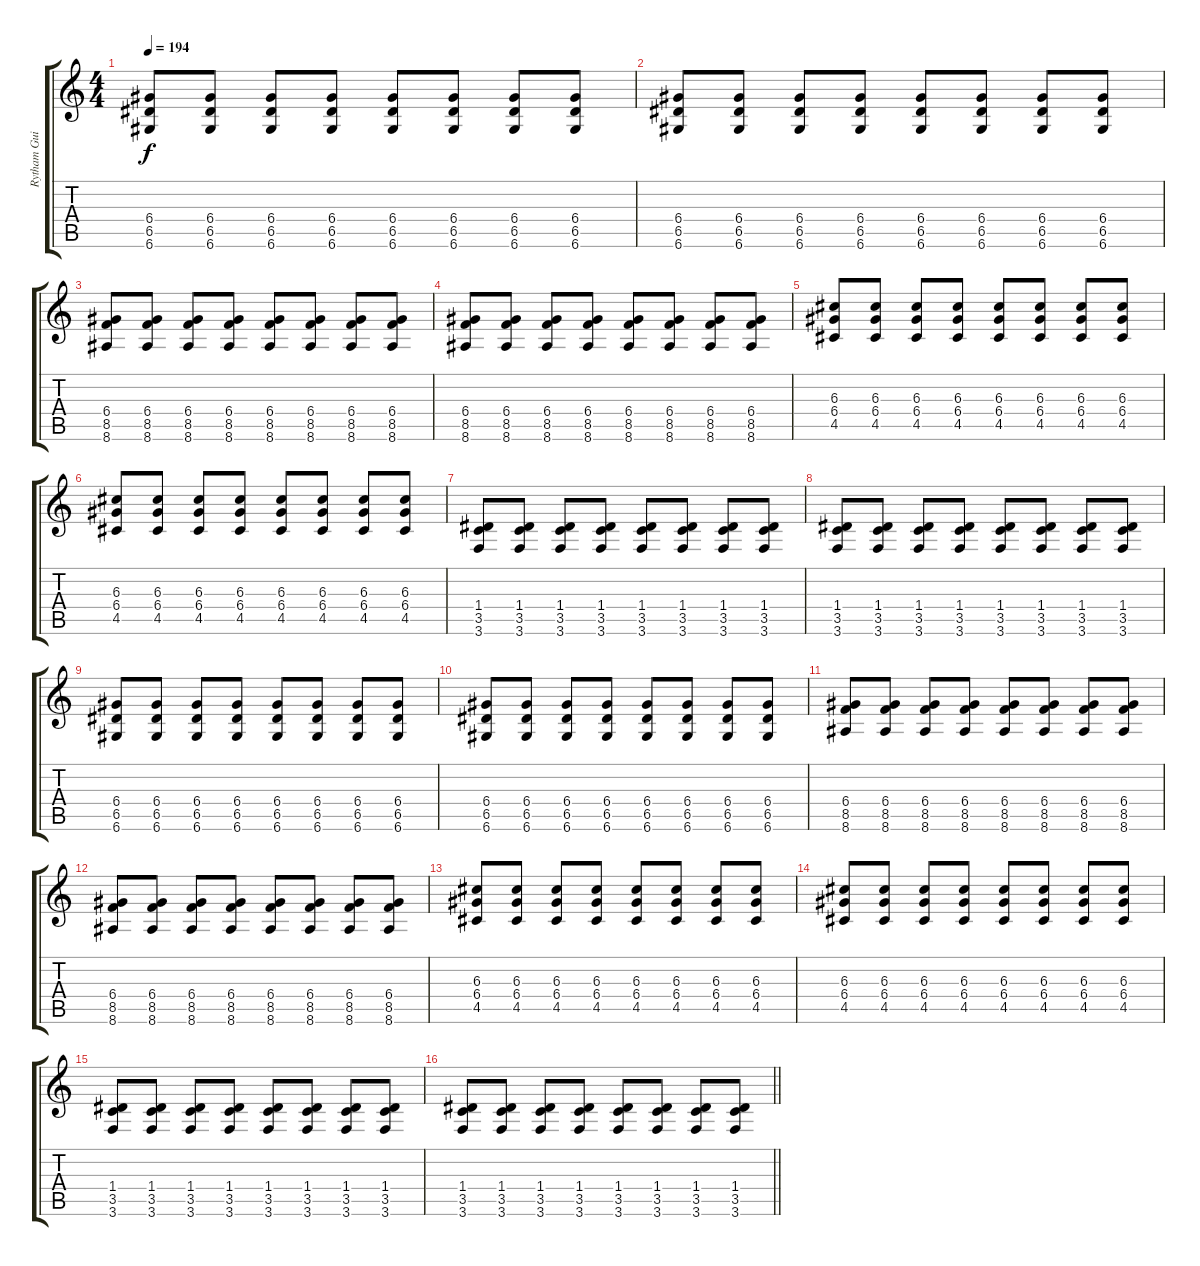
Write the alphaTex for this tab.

\track ("Rytham Guitar" "Rytham Gui") {instrument distortionguitar}
\staff {score tabs}
\tuning (E4 B3 G3 D3 A2 D2) {hide}
\ts (4 4)
\tempo 194
\clef g2
\ks c
(6.4 6.5 6.6).8{dy f} (6.4 6.5 6.6).8 (6.4 6.5 6.6).8 (6.4 6.5 6.6).8 (6.4 6.5 6.6).8 (6.4 6.5 6.6).8 (6.4 6.5 6.6).8 (6.4 6.5 6.6).8 |
(6.4 6.5 6.6).8 (6.4 6.5 6.6).8 (6.4 6.5 6.6).8 (6.4 6.5 6.6).8 (6.4 6.5 6.6).8 (6.4 6.5 6.6).8 (6.4 6.5 6.6).8 (6.4 6.5 6.6).8 |
(6.4 8.5 8.6).8 (6.4 8.5 8.6).8 (6.4 8.5 8.6).8 (6.4 8.5 8.6).8 (6.4 8.5 8.6).8 (6.4 8.5 8.6).8 (6.4 8.5 8.6).8 (6.4 8.5 8.6).8 |
(6.4 8.5 8.6).8 (6.4 8.5 8.6).8 (6.4 8.5 8.6).8 (6.4 8.5 8.6).8 (6.4 8.5 8.6).8 (6.4 8.5 8.6).8 (6.4 8.5 8.6).8 (6.4 8.5 8.6).8 |
(6.3 6.4 4.5).8 (6.3 6.4 4.5).8 (6.3 6.4 4.5).8 (6.3 6.4 4.5).8 (6.3 6.4 4.5).8 (6.3 6.4 4.5).8 (6.3 6.4 4.5).8 (6.3 6.4 4.5).8 |
(6.3 6.4 4.5).8 (6.3 6.4 4.5).8 (6.3 6.4 4.5).8 (6.3 6.4 4.5).8 (6.3 6.4 4.5).8 (6.3 6.4 4.5).8 (6.3 6.4 4.5).8 (6.3 6.4 4.5).8 |
(1.4 3.5 3.6).8 (1.4 3.5 3.6).8 (1.4 3.5 3.6).8 (1.4 3.5 3.6).8 (1.4 3.5 3.6).8 (1.4 3.5 3.6).8 (1.4 3.5 3.6).8 (1.4 3.5 3.6).8 |
(1.4 3.5 3.6).8 (1.4 3.5 3.6).8 (1.4 3.5 3.6).8 (1.4 3.5 3.6).8 (1.4 3.5 3.6).8 (1.4 3.5 3.6).8 (1.4 3.5 3.6).8 (1.4 3.5 3.6).8 |
(6.4 6.5 6.6).8 (6.4 6.5 6.6).8 (6.4 6.5 6.6).8 (6.4 6.5 6.6).8 (6.4 6.5 6.6).8 (6.4 6.5 6.6).8 (6.4 6.5 6.6).8 (6.4 6.5 6.6).8 |
(6.4 6.5 6.6).8 (6.4 6.5 6.6).8 (6.4 6.5 6.6).8 (6.4 6.5 6.6).8 (6.4 6.5 6.6).8 (6.4 6.5 6.6).8 (6.4 6.5 6.6).8 (6.4 6.5 6.6).8 |
(6.4 8.5 8.6).8 (6.4 8.5 8.6).8 (6.4 8.5 8.6).8 (6.4 8.5 8.6).8 (6.4 8.5 8.6).8 (6.4 8.5 8.6).8 (6.4 8.5 8.6).8 (6.4 8.5 8.6).8 |
(6.4 8.5 8.6).8 (6.4 8.5 8.6).8 (6.4 8.5 8.6).8 (6.4 8.5 8.6).8 (6.4 8.5 8.6).8 (6.4 8.5 8.6).8 (6.4 8.5 8.6).8 (6.4 8.5 8.6).8 |
(6.3 6.4 4.5).8 (6.3 6.4 4.5).8 (6.3 6.4 4.5).8 (6.3 6.4 4.5).8 (6.3 6.4 4.5).8 (6.3 6.4 4.5).8 (6.3 6.4 4.5).8 (6.3 6.4 4.5).8 |
(6.3 6.4 4.5).8 (6.3 6.4 4.5).8 (6.3 6.4 4.5).8 (6.3 6.4 4.5).8 (6.3 6.4 4.5).8 (6.3 6.4 4.5).8 (6.3 6.4 4.5).8 (6.3 6.4 4.5).8 |
(1.4 3.5 3.6).8 (1.4 3.5 3.6).8 (1.4 3.5 3.6).8 (1.4 3.5 3.6).8 (1.4 3.5 3.6).8 (1.4 3.5 3.6).8 (1.4 3.5 3.6).8 (1.4 3.5 3.6).8 |
\barLineRight lightlight
(1.4 3.5 3.6).8 (1.4 3.5 3.6).8 (1.4 3.5 3.6).8 (1.4 3.5 3.6).8 (1.4 3.5 3.6).8 (1.4 3.5 3.6).8 (1.4 3.5 3.6).8 (1.4 3.5 3.6).8
